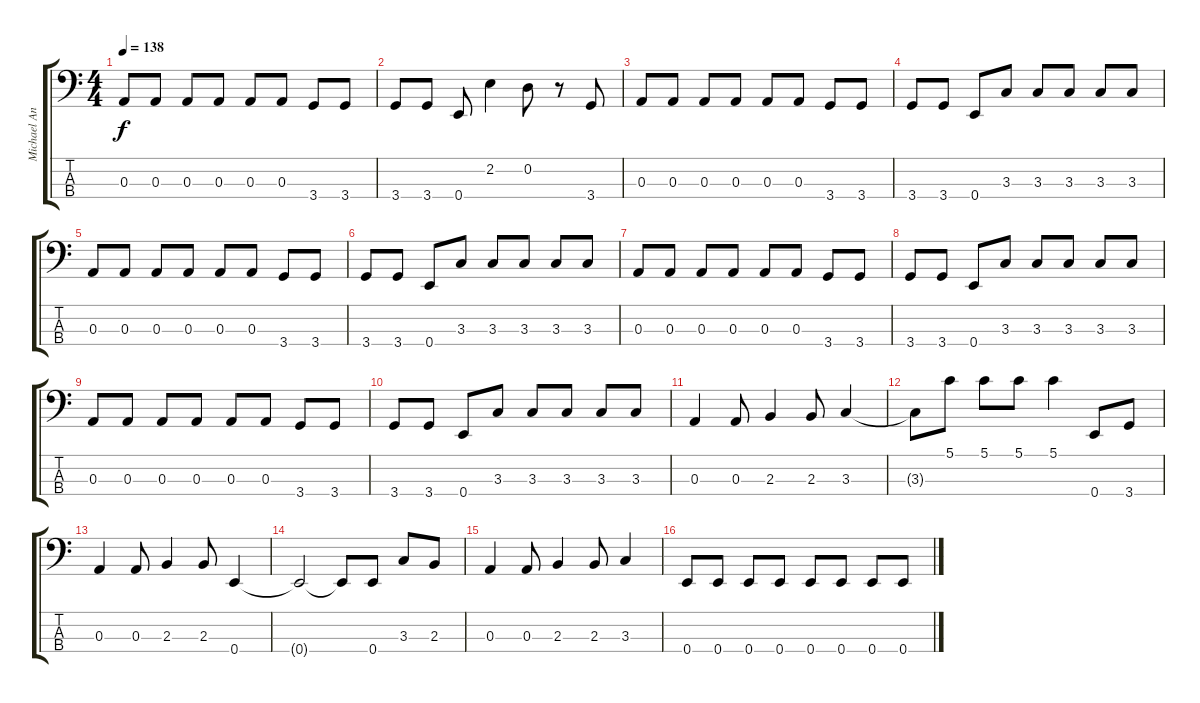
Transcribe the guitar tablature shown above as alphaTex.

\track ("Michael Anthony (Bass)" "Michael An") {instrument electricbasspick}
\staff {score tabs}
\tuning (G2 D2 A1 E1) {hide}
\ts (4 4)
\tempo 138
\clef f4
\ks c
0.3.8{dy f} 0.3.8 0.3.8 0.3.8 0.3.8 0.3.8 3.4.8 3.4.8 |
3.4.8 3.4.8 0.4.8 2.2.4 0.2.8 r.8 3.4.8 |
0.3.8 0.3.8 0.3.8 0.3.8 0.3.8 0.3.8 3.4.8 3.4.8 |
3.4.8 3.4.8 0.4.8 3.3.8 3.3.8 3.3.8 3.3.8 3.3.8 |
0.3.8 0.3.8 0.3.8 0.3.8 0.3.8 0.3.8 3.4.8 3.4.8 |
3.4.8 3.4.8 0.4.8 3.3.8 3.3.8 3.3.8 3.3.8 3.3.8 |
0.3.8 0.3.8 0.3.8 0.3.8 0.3.8 0.3.8 3.4.8 3.4.8 |
3.4.8 3.4.8 0.4.8 3.3.8 3.3.8 3.3.8 3.3.8 3.3.8 |
0.3.8 0.3.8 0.3.8 0.3.8 0.3.8 0.3.8 3.4.8 3.4.8 |
3.4.8 3.4.8 0.4.8 3.3.8 3.3.8 3.3.8 3.3.8 3.3.8 |
0.3.4 0.3.8 2.3.4 2.3.8 3.3.4 |
3.3{t}.8 5.1.8 5.1.8 5.1.8 5.1.4 0.4.8 3.4.8 |
0.3.4 0.3.8 2.3.4 2.3.8 0.4.4 |
0.4{t}.2 0.4{t}.8 0.4.8 3.3.8 2.3.8 |
0.3.4 0.3.8 2.3.4 2.3.8 3.3.4 |
0.4.8 0.4.8 0.4.8 0.4.8 0.4.8 0.4.8 0.4.8 0.4.8
